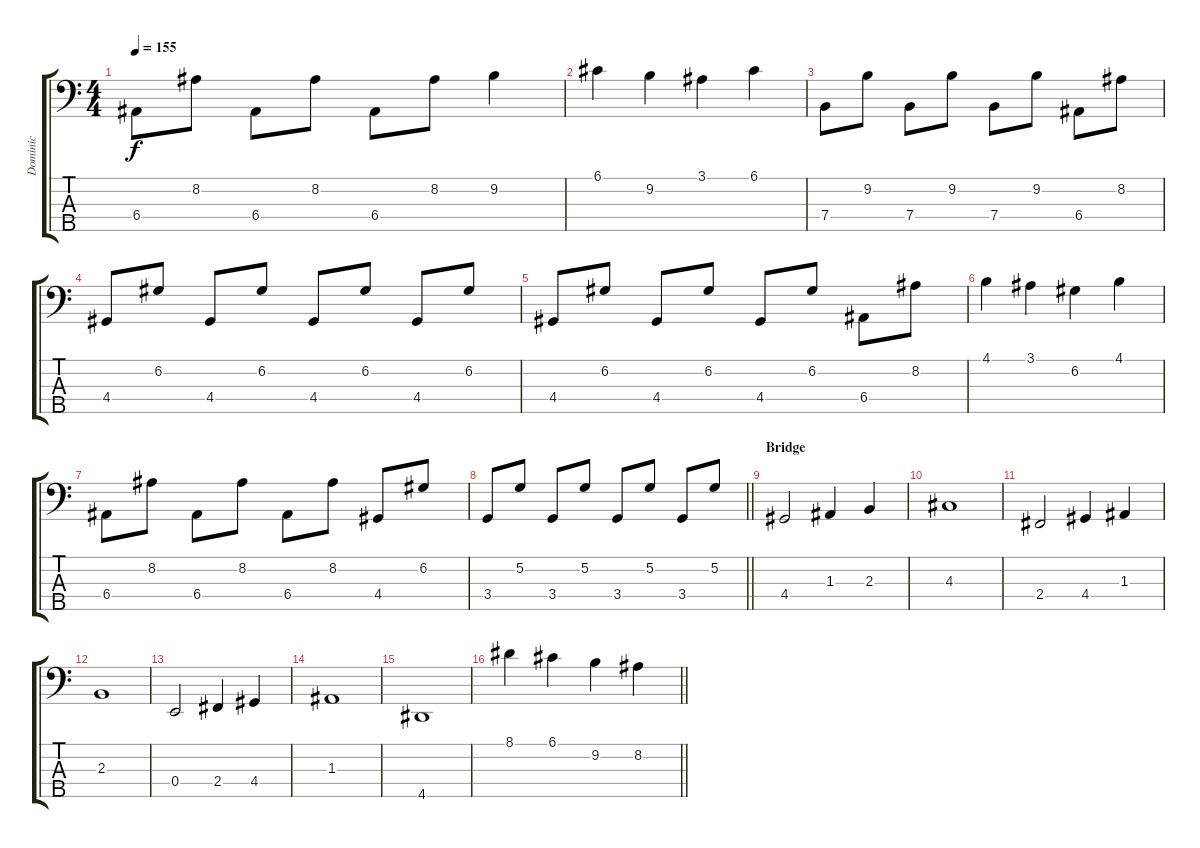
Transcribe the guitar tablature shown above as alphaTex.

\track ("Dominic" "Dominic") {instrument electricbassfinger}
\staff {score tabs}
\tuning (G2 D2 A1 E1 B0) {hide}
\ts (4 4)
\tempo 155
\clef f4
\ks c
6.4.8{dy f} 8.2.8 6.4.8 8.2.8 6.4.8 8.2.8 9.2.4 |
6.1.4 9.2.4 3.1.4 6.1.4 |
7.4.8 9.2.8 7.4.8 9.2.8 7.4.8 9.2.8 6.4.8 8.2.8 |
4.4.8 6.2.8 4.4.8 6.2.8 4.4.8 6.2.8 4.4.8 6.2.8 |
4.4.8 6.2.8 4.4.8 6.2.8 4.4.8 6.2.8 6.4.8 8.2.8 |
4.1.4 3.1.4 6.2.4 4.1.4 |
6.4.8 8.2.8 6.4.8 8.2.8 6.4.8 8.2.8 4.4.8 6.2.8 |
\barLineRight lightlight
3.4.8 5.2.8 3.4.8 5.2.8 3.4.8 5.2.8 3.4.8 5.2.8 |
\section ("" "Bridge")
4.4.2 1.3.4 2.3.4 |
4.3.1 |
2.4.2 4.4.4 1.3.4 |
2.3.1 |
0.4.2 2.4.4 4.4.4 |
1.3.1 |
4.5.1 |
\barLineRight lightlight
8.1.4 6.1.4 9.2.4 8.2.4
